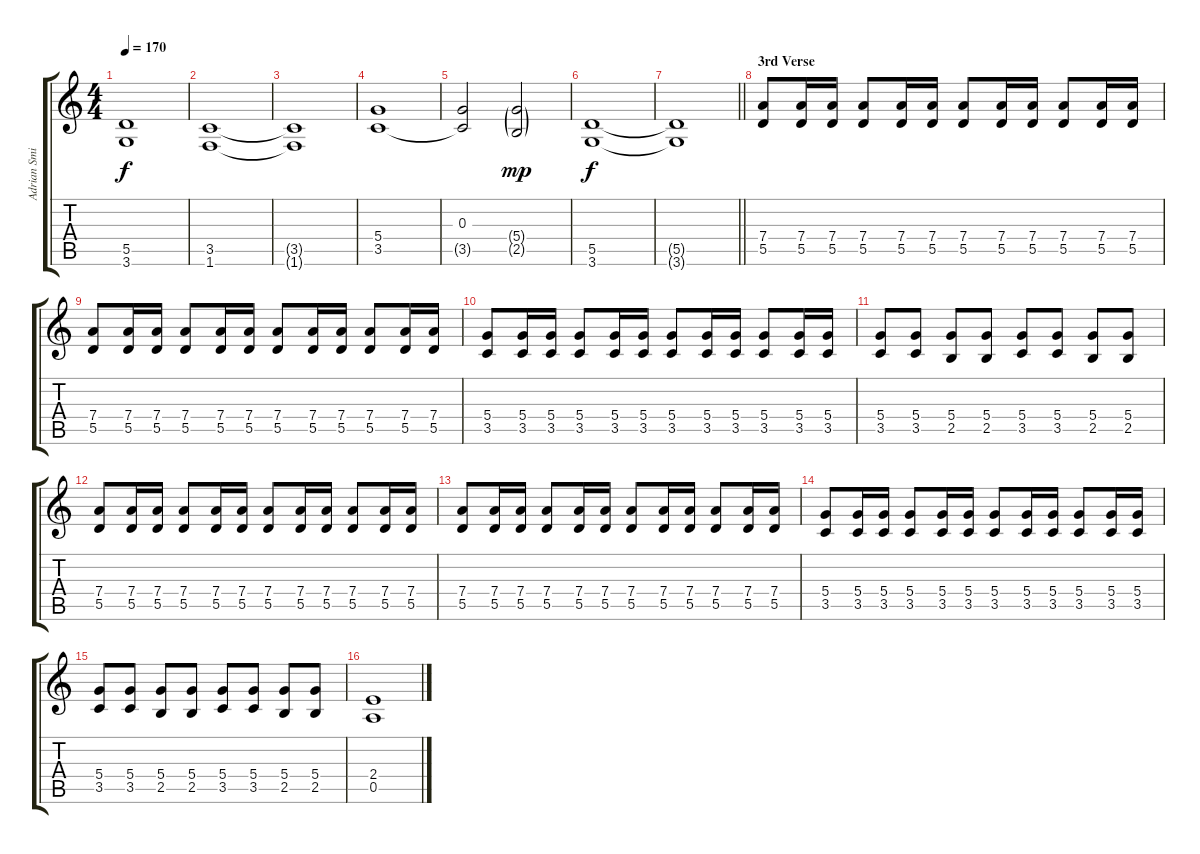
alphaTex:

\track ("Adrian Smith" "Adrian Smi") {instrument overdrivenguitar}
\staff {score tabs}
\tuning (E4 B3 G3 D3 A2 E2) {hide}
\ts (4 4)
\tempo 170
\clef g2
\ks c
(5.5{t} 3.6{t}).1{dy f} |
(3.5 1.6).1 |
(3.5{t} 1.6{t}).1 |
(5.4 3.5).1 |
(0.3 3.5{t}).2 (5.4{g} 2.5{g}).2{dy mp} |
(5.5 3.6).1{dy f} |
\barLineRight lightlight
(5.5{t} 3.6{t}).1 |
\section ("" "3rd Verse")
(7.4 5.5).8 (7.4 5.5).16 (7.4 5.5).16 (7.4 5.5).8 (7.4 5.5).16 (7.4 5.5).16 (7.4 5.5).8 (7.4 5.5).16 (7.4 5.5).16 (7.4 5.5).8 (7.4 5.5).16 (7.4 5.5).16 |
(7.4 5.5).8 (7.4 5.5).16 (7.4 5.5).16 (7.4 5.5).8 (7.4 5.5).16 (7.4 5.5).16 (7.4 5.5).8 (7.4 5.5).16 (7.4 5.5).16 (7.4 5.5).8 (7.4 5.5).16 (7.4 5.5).16 |
(5.4 3.5).8 (5.4 3.5).16 (5.4 3.5).16 (5.4 3.5).8 (5.4 3.5).16 (5.4 3.5).16 (5.4 3.5).8 (5.4 3.5).16 (5.4 3.5).16 (5.4 3.5).8 (5.4 3.5).16 (5.4 3.5).16 |
(5.4 3.5).8 (5.4 3.5).8 (5.4 2.5).8 (5.4 2.5).8 (5.4 3.5).8 (5.4 3.5).8 (5.4 2.5).8 (5.4 2.5).8 |
(7.4 5.5).8 (7.4 5.5).16 (7.4 5.5).16 (7.4 5.5).8 (7.4 5.5).16 (7.4 5.5).16 (7.4 5.5).8 (7.4 5.5).16 (7.4 5.5).16 (7.4 5.5).8 (7.4 5.5).16 (7.4 5.5).16 |
(7.4 5.5).8 (7.4 5.5).16 (7.4 5.5).16 (7.4 5.5).8 (7.4 5.5).16 (7.4 5.5).16 (7.4 5.5).8 (7.4 5.5).16 (7.4 5.5).16 (7.4 5.5).8 (7.4 5.5).16 (7.4 5.5).16 |
(5.4 3.5).8 (5.4 3.5).16 (5.4 3.5).16 (5.4 3.5).8 (5.4 3.5).16 (5.4 3.5).16 (5.4 3.5).8 (5.4 3.5).16 (5.4 3.5).16 (5.4 3.5).8 (5.4 3.5).16 (5.4 3.5).16 |
(5.4 3.5).8 (5.4 3.5).8 (5.4 2.5).8 (5.4 2.5).8 (5.4 3.5).8 (5.4 3.5).8 (5.4 2.5).8 (5.4 2.5).8 |
(2.4 0.5).1
